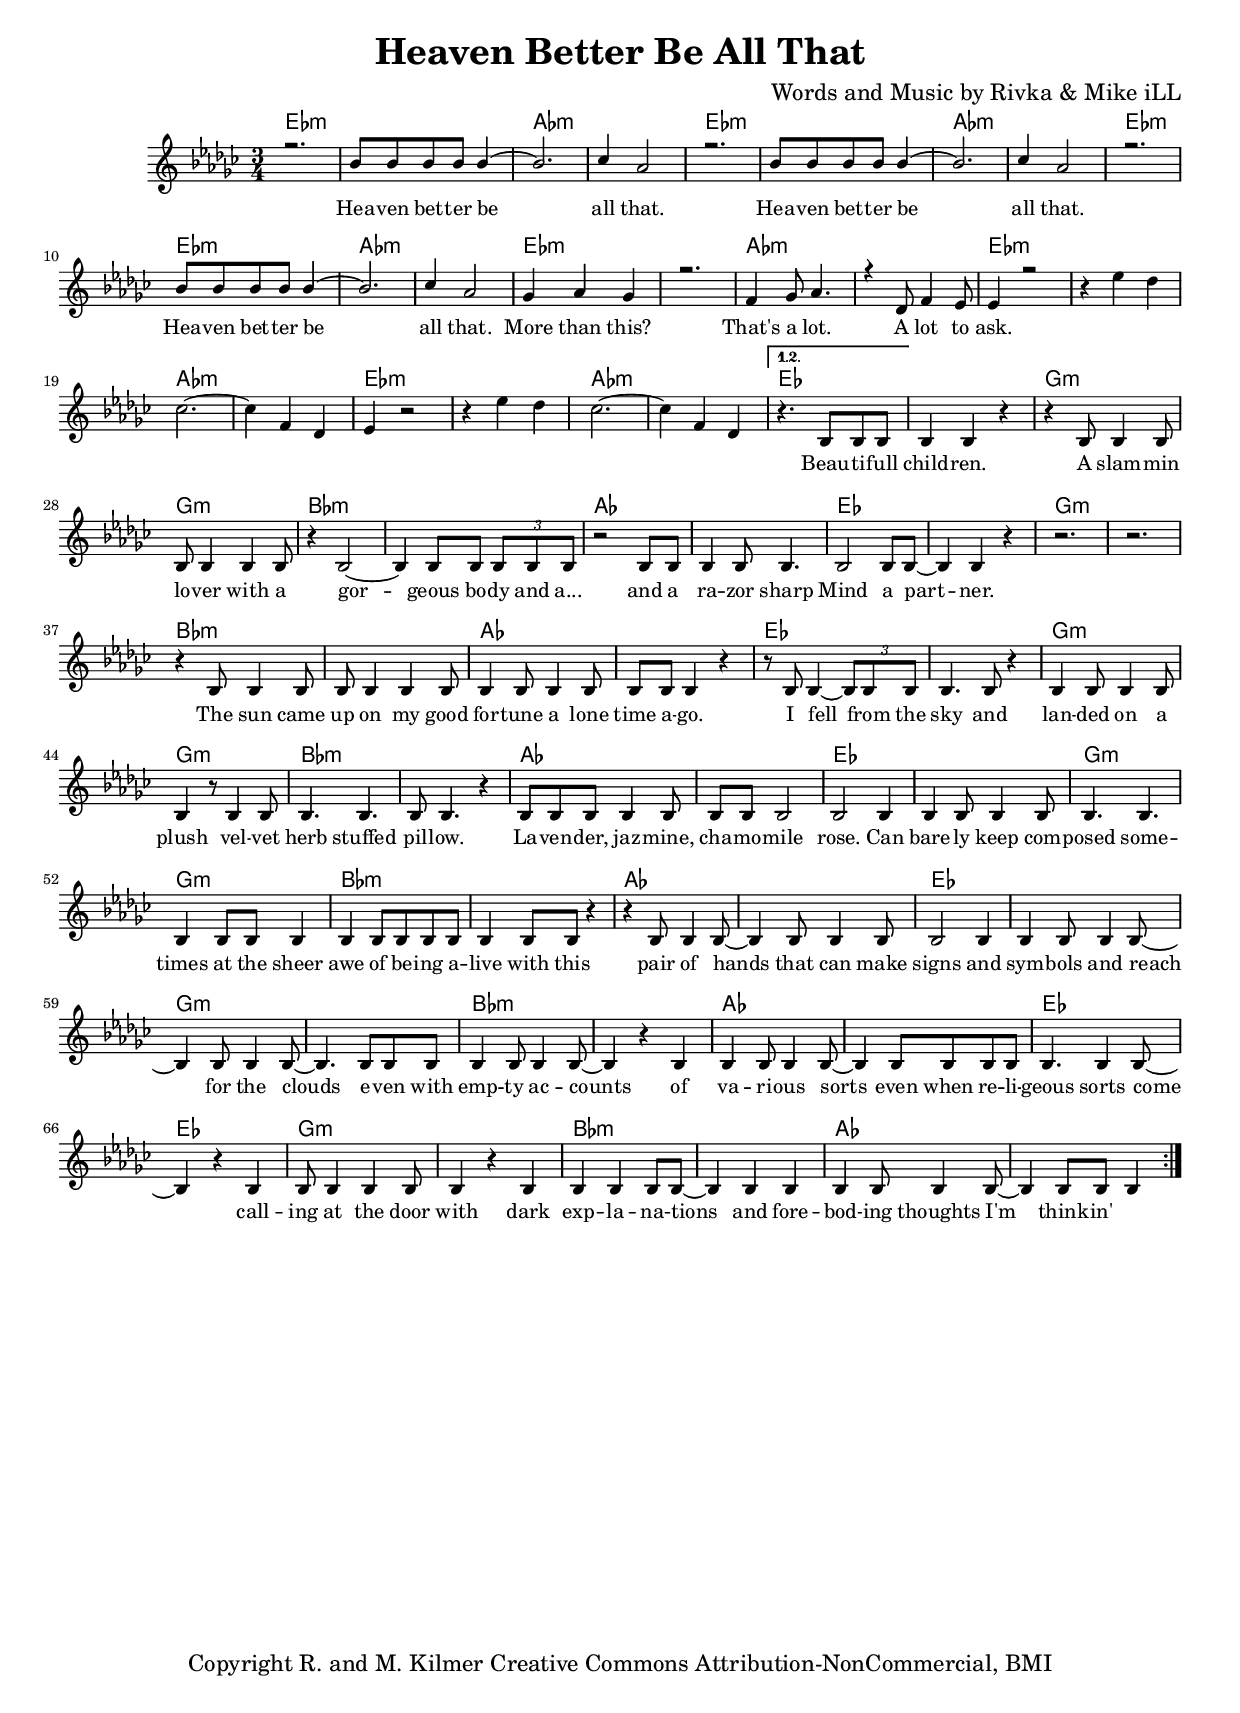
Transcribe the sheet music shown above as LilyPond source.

\version "2.19.45"
\paper{ print-page-number = ##f bottom-margin = 0.5\in }

\header {
  title = "Heaven Better Be All That"
  composer = "Words and Music by Rivka & Mike iLL"
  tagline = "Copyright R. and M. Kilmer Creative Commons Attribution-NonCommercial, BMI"
}

melody = \relative c'' {
  \clef treble
  \key ees \minor
  \time 3/4 
  \set Score.voltaSpannerDuration = #(ly:make-moment 6/8)
  #(ly:expect-warning "cannot end volta") 
  \repeat volta 2 {
	\new Voice = "chorus" {
		\voiceOne 
		
			r2. | bes8 bes bes bes bes4~ | bes2. | ces4 aes2 | % Heaven better
			r2. | bes8 bes bes bes bes4~ | bes2. | ces4 aes2 |
			r2. | bes8 bes bes bes bes4~ | bes2. | ces4 aes2 |
			ges4 aes ges4 | r2. | f4 ges8 aes4. | r4 des,8 f4 ees8 | % That's a lot ... a lot to
			ees4 r2 |
		}
		r4 ees' des | ces2.~ | ces4 f, des | % ask.
		ees4 r2 | r4 ees' des | ces2.~ | ces4 f, des | 
	
	}
	
	\alternative {
		\new Voice = "verse" {
			{
				r4. bes8 bes bes | bes4 bes r | r bes8 bes4 bes8 | bes bes4 bes bes8 | % Beautiful children
				r4 bes2~ | bes4 bes8 bes \tuplet 3/2 { bes bes bes } | r2 bes8 bes | bes4 bes8 bes4. | % Gorgeous body and a razor sharp
				bes2 bes8 bes~ | bes4 bes r | r2. | r | % Mind a partner
				r4 bes8 bes4 bes8 | bes bes4 bes bes8 | bes4 bes8 bes4 bes8 | bes bes bes4 r | % The sun came up ... time ago
				r8 bes bes4~ \tuplet 3/2 {bes8 bes bes} | bes4. bes8 r4 | bes bes8 bes4 bes8 | bes4 r8 bes4 bes8 | % I fell from the sky ... velvet
				bes4. bes | bes8 bes4. r4 | bes8 bes bes bes4 bes8 | bes bes bes2 | % herb stuffed ... chamomile
				bes2 bes4 | bes bes8 bes4 bes8 | bes4. bes | bes4 bes8 bes bes4 | % rose can barely ... sheer
				bes4 bes8 bes bes bes | bes4 bes8 bes r4 | r bes8 bes4 bes8~ | bes4 bes8 bes4 bes8 | % awe of ... can make
				bes2 bes4 | bes bes8 bes4 bes8~ | bes4 bes8 bes4 bes8~ | bes4. bes8 bes bes | % signs and symbols ... stars even with
				bes4 bes8 bes4 bes8~ | bes4 r bes | bes bes8 bes4 bes8~| bes4 bes8 bes bes bes | % empty accounts of ... even when re-
				bes4. bes4 bes8~ | bes4 r bes | bes8 bes4 bes bes8 | bes4 r bes | % ligeous sorts come ... with
				bes bes bes8 bes~ | bes4 bes bes | bes bes8 bes4 bes8~ | bes4 bes8 bes bes4 | % dark explanations .. thoughts I'm thinkin'
			}
			{
		
			}
		}
	}
}

chorus_text =  \lyricmode {
	Hea -- ven bet -- ter be all that.
	Hea -- ven bet -- ter be all that.
	Hea -- ven bet -- ter be all that.
	More than this? That's a lot. A lot to ask.
}

verse_text =  \lyricmode {
	Beau -- ti -- full child -- ren. A slam -- min lo -- ver with a
	gor -- geous bo -- dy and a... and a ra -- zor sharp
	Mind a part -- ner.
	The sun came up on my good for -- tune a lone time a -- go.
	I fell from the sky and lan -- ded on a plush vel -- vet
	herb stuffed pil -- low. La -- ven -- der, jaz -- mine, cha -- mo -- mile
	rose. Can bare -- ly keep com -- posed some -- times at the sheer
	awe of be -- ing a -- live with this pair of hands that can make
	signs and sym -- bols and reach for the clouds e -- ven with
	emp -- ty ac -- counts of va -- ri -- ous sorts even when re --
	li -- geous sorts come call -- ing at the door with
	dark exp -- la -- na -- tions and fore -- bod -- ing thoughts I'm think -- in'
}

harmonies = \chordmode {
  	ees2.:m | ees:m | aes:m | aes:m |
  	ees2.:m | ees:m | aes:m | aes:m |
	ees2.:m | ees:m | aes:m | aes:m |
	ees2.:m | ees:m | aes:m | aes:m |
	ees2.:m | ees:m | aes:m | aes:m |
	ees2.:m | ees:m | aes:m | aes:m |
	ees | ees | g:m | g:m |
	bes:m | bes:m | aes | aes |
	ees | ees | g:m | g:m |
	bes:m | bes:m | aes | aes |
	ees | ees | g:m | g:m |
	bes:m | bes:m | aes | aes |
	ees | ees | g:m | g:m |
	bes:m | bes:m | aes | aes |
	ees | ees | g:m | g:m |
	bes:m | bes:m | aes | aes |
	ees | ees | g:m | g:m |
	bes:m | bes:m | aes | aes |
}

\score {
  <<
    \new ChordNames {
      \set chordChanges = ##t
      \harmonies
    }
    \new Staff  {
    <<
    	\new Voice = "upper" { \melody }
    >>
  	}
  	\new Lyrics \lyricsto "chorus" \chorus_text
  	\new Lyrics \lyricsto "verse" \verse_text
  >>
  
  
  \layout { 
   #(layout-set-staff-size 16)
   }
  \midi { 
  	\tempo 4 = 125
  }
  
}

%Additional Verses
\markup \fill-line {
\column {
""


" "
  }
}

